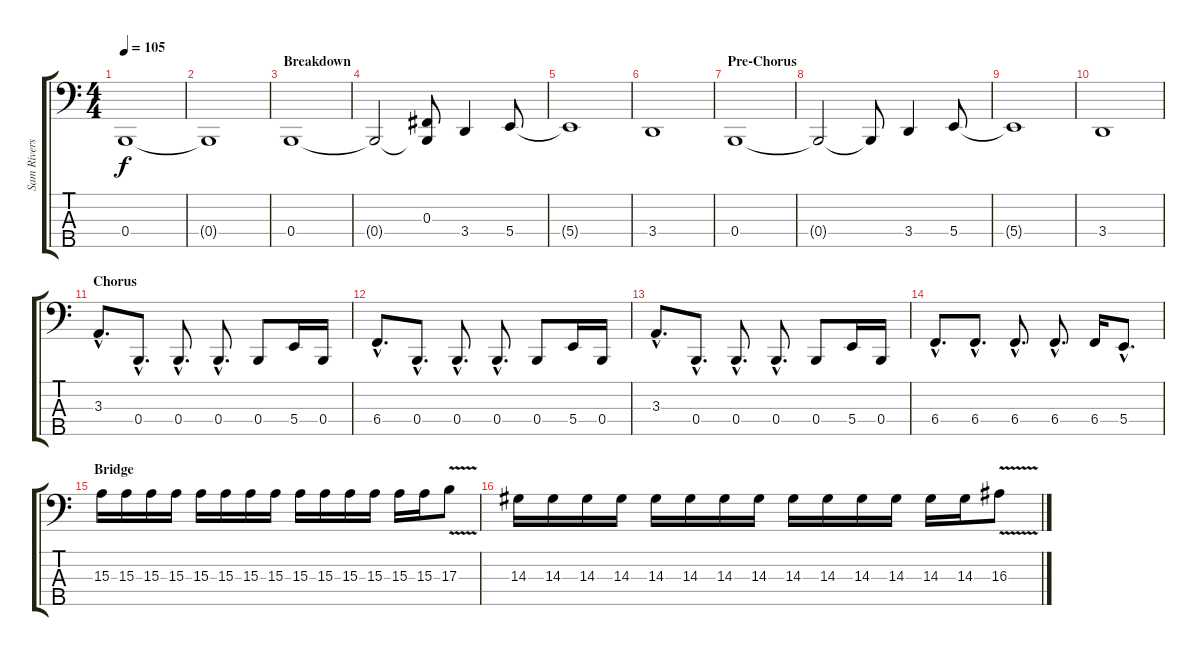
\track ("Sam Rivers - Bass" "Sam Rivers") {instrument electricbassfinger}
\staff {score tabs}
\tuning (E2 B1 Gb1 B0 Bb0) {hide}
\ts (4 4)
\tempo 105
\clef f4
\ks c
0.4{t}.1{dy f} |
0.4{t}.1 |
\section ("" "Breakdown")
0.4.1 |
0.4{t}.2 (0.3 0.4{t}).8 3.4.4 5.4.8 |
5.4{t}.1 |
3.4.1 |
\section ("" "Pre-Chorus")
0.4.1 |
0.4{t}.2 0.4{t}.8 3.4.4 5.4.8 |
5.4{t}.1 |
3.4.1 |
\section ("" "Chorus")
3.3{hac}.8{d} 0.4{hac}.8{d} 0.4{hac}.8{d} 0.4{hac}.8{d} 0.4.8 5.4.16 0.4.16 |
6.4{hac}.8{d} 0.4{hac}.8{d} 0.4{hac}.8{d} 0.4{hac}.8{d} 0.4.8 5.4.16 0.4.16 |
3.3{hac}.8{d} 0.4{hac}.8{d} 0.4{hac}.8{d} 0.4{hac}.8{d} 0.4.8 5.4.16 0.4.16 |
6.4{hac}.8{d} 6.4{hac}.8{d} 6.4{hac}.8{d} 6.4{hac}.8{d} 6.4.16 5.4{hac}.8{d} |
\section ("" "Bridge")
15.3.16 15.3.16 15.3.16 15.3.16 15.3.16 15.3.16 15.3.16 15.3.16 15.3.16 15.3.16 15.3.16 15.3.16 15.3.16 15.3.16 17.3{v}.8 |
14.3.16 14.3.16 14.3.16 14.3.16 14.3.16 14.3.16 14.3.16 14.3.16 14.3.16 14.3.16 14.3.16 14.3.16 14.3.16 14.3.16 16.3{v}.8
